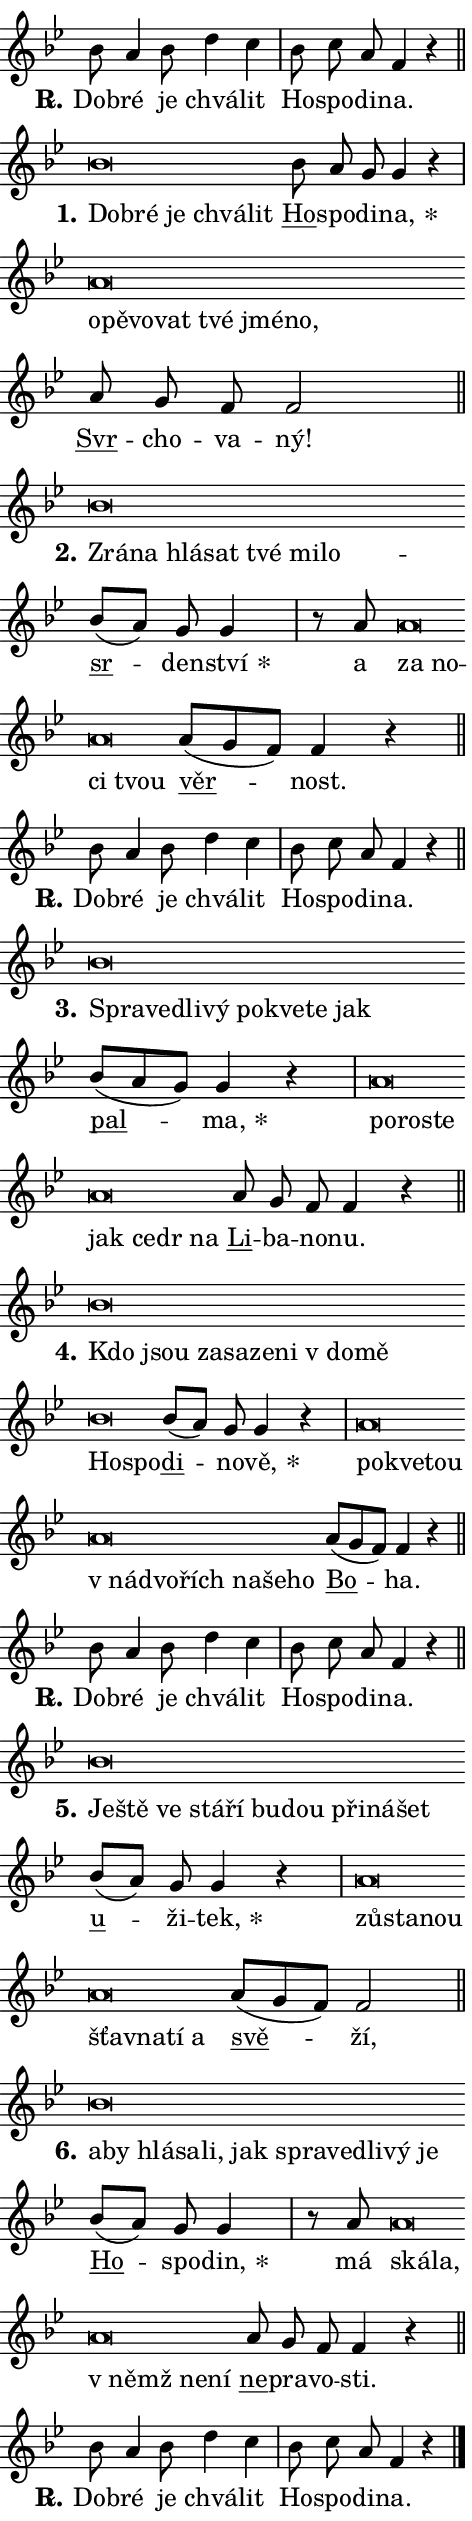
\version "2.24.0"
\header { tagline = "" }
\paper {
  indent = 0\cm
  top-margin = 0\cm
  right-margin = 0.13\cm % to fit lyric hyphens
  bottom-margin = 0\cm
  left-margin = 0\cm
  paper-width = 8\cm
  page-breaking = #ly:one-page-breaking
  system-system-spacing.basic-distance = #11
  score-system-spacing.basic-distance = #11
  ragged-last = ##f
}


%% Author: Thomas Morley
%% https://lists.gnu.org/archive/html/lilypond-user/2020-05/msg00002.html
#(define (line-position grob)
"Returns position of @var[grob} in current system:
   @code{'start}, if at first time-step
   @code{'end}, if at last time-step
   @code{'middle} otherwise
"
  (let* ((col (ly:item-get-column grob))
         (ln (ly:grob-object col 'left-neighbor))
         (rn (ly:grob-object col 'right-neighbor))
         (col-to-check-left (if (ly:grob? ln) ln col))
         (col-to-check-right (if (ly:grob? rn) rn col))
         (break-dir-left
           (and
             (ly:grob-property col-to-check-left 'non-musical #f)
             (ly:item-break-dir col-to-check-left)))
         (break-dir-right
           (and
             (ly:grob-property col-to-check-right 'non-musical #f)
             (ly:item-break-dir col-to-check-right))))
        (cond ((eqv? 1 break-dir-left) 'start)
              ((eqv? -1 break-dir-right) 'end)
              (else 'middle))))

#(define (tranparent-at-line-position vctor)
  (lambda (grob)
  "Relying on @code{line-position} select the relevant enry from @var{vctor}.
Used to determine transparency,"
    (case (line-position grob)
      ((end) (not (vector-ref vctor 0)))
      ((middle) (not (vector-ref vctor 1)))
      ((start) (not (vector-ref vctor 2))))))

noteHeadBreakVisibility =
#(define-music-function (break-visibility)(vector?)
"Makes @code{NoteHead}s transparent relying on @var{break-visibility}"
#{
  \override NoteHead.transparent =
    #(tranparent-at-line-position break-visibility)
#})

#(define delete-ledgers-for-transparent-note-heads
  (lambda (grob)
    "Reads whether a @code{NoteHead} is transparent.
If so this @code{NoteHead} is removed from @code{'note-heads} from
@var{grob}, which is supposed to be @code{LedgerLineSpanner}.
As a result ledgers are not printed for this @code{NoteHead}"
    (let* ((nhds-array (ly:grob-object grob 'note-heads))
           (nhds-list
             (if (ly:grob-array? nhds-array)
                 (ly:grob-array->list nhds-array)
                 '()))
           ;; Relies on the transparent-property being done before
           ;; Staff.LedgerLineSpanner.after-line-breaking is executed.
           ;; This is fragile ...
           (to-keep
             (remove
               (lambda (nhd)
                 (ly:grob-property nhd 'transparent #f))
               nhds-list)))
      ;; TODO find a better method to iterate over grob-arrays, similiar
      ;; to filter/remove etc for lists
      ;; For now rebuilt from scratch
      (set! (ly:grob-object grob 'note-heads)  '())
      (for-each
        (lambda (nhd)
          (ly:pointer-group-interface::add-grob grob 'note-heads nhd))
        to-keep))))

squashNotes = {
  \override NoteHead.X-extent = #'(-0.2 . 0.2)
  \override NoteHead.Y-extent = #'(-0.75 . 0)
  \override NoteHead.stencil =
    #(lambda (grob)
       (let ((pos (ly:grob-property grob 'staff-position)))
         (begin
           (if (< pos -7) (display "ERROR: Lower brevis then expected\n") (display ""))
           (if (<= pos -6) ly:text-interface::print ly:note-head::print))))
}
unSquashNotes = {
  \revert NoteHead.X-extent
  \revert NoteHead.Y-extent
  \revert NoteHead.stencil
}

hideNotes = \noteHeadBreakVisibility #begin-of-line-visible
unHideNotes = \noteHeadBreakVisibility #all-visible

% work-around for resetting accidentals
% https://lilypond.org/doc/v2.23/Documentation/notation/displaying-rhythms#unmetered-music
cadenzaMeasure = {
  \cadenzaOff
  \partial 1024 s1024
  \cadenzaOn
}

#(define-markup-command (accent layout props text) (markup?)
  "Underline accented syllable"
  (interpret-markup layout props
    #{\markup \override #'(offset . 4.3) \underline { #text }#}))

responsum = \markup \concat {
  "R" \hspace #-1.05 \path #0.1 #'((moveto 0 0.07) (lineto 0.9 0.8)) \hspace #0.05 "."
}

spaceSize = #0.6828661417322834 % exact space size for TeX Gyre Schola

\layout {
  \context {
    \Staff
    \remove "Time_signature_engraver"
    \override LedgerLineSpanner.after-line-breaking = #delete-ledgers-for-transparent-note-heads
  }
  \context {
    \Lyrics {
      \override LyricSpace.minimum-distance = \spaceSize
      \override LyricText.font-name = #"TeX Gyre Schola"
      \override LyricText.font-size = 1
      \override StanzaNumber.font-name = #"TeX Gyre Schola Bold"
      \override StanzaNumber.font-size = 1
    }
  }
  \context {
    \Score 
    \override NoteHead.text =
      #(lambda (grob) 
        (let ((pos (ly:grob-property grob 'staff-position)))
          #{\markup {
            \combine
              \halign #-0.55 \raise #(if (= pos -6) 0 0.5) \override #'(thickness . 2) \draw-line #'(3.2 . 0)
              \musicglyph "noteheads.sM1"
          }#}))
  }
}

% magnetic-lyrics.ily
%
%   written by
%     Jean Abou Samra <jean@abou-samra.fr>
%     Werner Lemberg <wl@gnu.org>
%
%   adapted by
%     Jiri Hon <jiri.hon@gmail.com>
%
% Version 2022-Apr-15

% https://www.mail-archive.com/lilypond-user@gnu.org/msg149350.html

#(define (Left_hyphen_pointer_engraver context)
   "Collect syllable-hyphen-syllable occurrences in lyrics and store
them in properties.  This engraver only looks to the left.  For
example, if the lyrics input is @code{foo -- bar}, it does the
following.

@itemize @bullet
@item
Set the @code{text} property of the @code{LyricHyphen} grob between
@q{foo} and @q{bar} to @code{foo}.

@item
Set the @code{left-hyphen} property of the @code{LyricText} grob with
text @q{foo} to the @code{LyricHyphen} grob between @q{foo} and
@q{bar}.
@end itemize

Use this auxiliary engraver in combination with the
@code{lyric-@/text::@/apply-@/magnetic-@/offset!} hook."
   (let ((hyphen #f)
         (text #f))
     (make-engraver
      (acknowledgers
       ((lyric-syllable-interface engraver grob source-engraver)
        (set! text grob)))
      (end-acknowledgers
       ((lyric-hyphen-interface engraver grob source-engraver)
        ;(when (not (grob::has-interface grob 'lyric-space-interface))
          (set! hyphen grob)));)
      ((stop-translation-timestep engraver)
       (when (and text hyphen)
         (ly:grob-set-object! text 'left-hyphen hyphen))
       (set! text #f)
       (set! hyphen #f)))))

#(define (lyric-text::apply-magnetic-offset! grob)
   "If the space between two syllables is less than the value in
property @code{LyricText@/.details@/.squash-threshold}, move the right
syllable to the left so that it gets concatenated with the left
syllable.

Use this function as a hook for
@code{LyricText@/.after-@/line-@/breaking} if the
@code{Left_@/hyphen_@/pointer_@/engraver} is active."
   (let ((hyphen (ly:grob-object grob 'left-hyphen #f)))
     (when hyphen
       (let ((left-text (ly:spanner-bound hyphen LEFT)))
         (when (grob::has-interface left-text 'lyric-syllable-interface)
           (let* ((common (ly:grob-common-refpoint grob left-text X))
                  (this-x-ext (ly:grob-extent grob common X))
                  (left-x-ext
                   (begin
                     ;; Trigger magnetism for left-text.
                     (ly:grob-property left-text 'after-line-breaking)
                     (ly:grob-extent left-text common X)))
                  ;; `delta` is the gap width between two syllables.
                  (delta (- (interval-start this-x-ext)
                            (interval-end left-x-ext)))
                  (details (ly:grob-property grob 'details))
                  (threshold (assoc-get 'squash-threshold details 0.2)))
             (when (< delta threshold)
               (let* (;; We have to manipulate the input text so that
                      ;; ligatures crossing syllable boundaries are not
                      ;; disabled.  For languages based on the Latin
                      ;; script this is essentially a beautification.
                      ;; However, for non-Western scripts it can be a
                      ;; necessity.
                      (lt (ly:grob-property left-text 'text))
                      (rt (ly:grob-property grob 'text))
                      (is-space (grob::has-interface hyphen 'lyric-space-interface))
                      (space (if is-space " " ""))
                      (extra-delta (if is-space spaceSize 0))
                      ;; Append new syllable.
                      (ltrt-space (if (and (string? lt) (string? rt))
                                (string-append lt space rt)
                                (make-concat-markup (list lt space rt))))
                      ;; Right-align `ltrt` to the right side.
                      (ltrt-space-markup (grob-interpret-markup
                               grob
                               (make-translate-markup
                                (cons (interval-length this-x-ext) 0)
                                (make-right-align-markup ltrt-space)))))
                 (begin
                   ;; Don't print `left-text`.
                   (ly:grob-set-property! left-text 'stencil #f)
                   ;; Set text and stencil (which holds all collected
                   ;; syllables so far) and shift it to the left.
                   (ly:grob-set-property! grob 'text ltrt-space)
                   (ly:grob-set-property! grob 'stencil ltrt-space-markup)
                   (ly:grob-translate-axis! grob (- (- delta extra-delta)) X))))))))))


#(define (lyric-hyphen::displace-bounds-first grob)
   ;; Make very sure this callback isn't triggered too early.
   (let ((left (ly:spanner-bound grob LEFT))
         (right (ly:spanner-bound grob RIGHT)))
     (ly:grob-property left 'after-line-breaking)
     (ly:grob-property right 'after-line-breaking)
     (ly:lyric-hyphen::print grob)))

squashThreshold = #0.4

\layout {
  \context {
    \Lyrics
    \consists #Left_hyphen_pointer_engraver
    \override LyricText.after-line-breaking =
      #lyric-text::apply-magnetic-offset!
    \override LyricHyphen.stencil = #lyric-hyphen::displace-bounds-first
    \override LyricText.details.squash-threshold = \squashThreshold
    \override LyricHyphen.minimum-distance = 0
    \override LyricHyphen.minimum-length = \squashThreshold
  }
}

squashText = \override LyricText.details.squash-threshold = 9999
unSquashText = \override LyricText.details.squash-threshold = \squashThreshold

leftText = \override LyricText.self-alignment-X = #LEFT
unLeftText = \revert LyricText.self-alignment-X

starOffset = #(lambda (grob) 
                (let ((x_offset (ly:self-alignment-interface::aligned-on-x-parent grob)))
                  (if (= x_offset 0) 0 (+ x_offset 1.2))))

star = #(define-music-function (syllable)(string?)
"Append star separator at the end of a syllable"
#{
  \once \override LyricText.X-offset = #starOffset
  \lyricmode { \markup {
    #syllable
    \override #'((font-name . "TeX Gyre Schola Bold")) \hspace #0.2 \lower #0.65 \larger "*"
  } }
#})

starAccent = #(define-music-function (syllable)(string?)
"Append star separator at the end of a syllable and make accent"
#{
  \once \override LyricText.X-offset = #starOffset
  \lyricmode { \markup {
    \accent #syllable
    \override #'((font-name . "TeX Gyre Schola Bold")) \hspace #0.2 \lower #0.65 \larger "*"
  } }
#})

breath = #(define-music-function (syllable)(string?)
"Append breathing indicator at the end of a syllable"
#{
  \lyricmode { \markup { #syllable "+" } }
#})

optionalBreath = #(define-music-function (syllable)(string?)
"Append optional breathing indicator at the end of a syllable"
#{
  \lyricmode { \markup { #syllable "(+)" } }
#})


\score {
    <<
        \new Voice = "melody" { \cadenzaOn \key bes \major \relative { bes'8 a4 bes8 d4 c \cadenzaMeasure \bar "|" bes8 c a f4 r \cadenzaMeasure \bar "||" \break } }
        \new Lyrics \lyricsto "melody" { \lyricmode { \set stanza = \responsum
Dob -- ré je chvá -- lit Ho -- spo -- di -- na. } }
    >>
    \layout {}
}

\score {
    <<
        \new Voice = "melody" { \cadenzaOn \key bes \major \relative { \squashNotes bes'\breve*1/16 \hideNotes \breve*1/16 \bar "" \breve*1/16 \bar "" \breve*1/16 \breve*1/16 \bar "" \unHideNotes \unSquashNotes \bar "" bes8 a g g4 r \cadenzaMeasure \bar "|" \squashNotes a\breve*1/16 \hideNotes \breve*1/16 \bar "" \breve*1/16 \bar "" \breve*1/16 \bar "" \breve*1/16 \bar "" \breve*1/16 \breve*1/16 \bar "" \unHideNotes \unSquashNotes \bar "" a8 g f f2 \cadenzaMeasure \bar "||" \break } }
        \new Lyrics \lyricsto "melody" { \lyricmode { \set stanza = "1."
\leftText Dob -- \squashText ré je chvá -- lit \unLeftText \unSquashText \markup \accent Ho -- spo -- di -- \star na, \leftText o -- \squashText pě -- vo -- vat tvé jmé -- no, \unLeftText \unSquashText \markup \accent Svr -- cho -- va -- ný! } }
    >>
    \layout {}
}

\score {
    <<
        \new Voice = "melody" { \cadenzaOn \key bes \major \relative { \squashNotes bes'\breve*1/16 \hideNotes \breve*1/16 \bar "" \breve*1/16 \bar "" \breve*1/16 \bar "" \breve*1/16 \bar "" \breve*1/16 \breve*1/16 \bar "" \unHideNotes \unSquashNotes \bar "" bes8[( a)] g g4 \cadenzaMeasure \bar "|" r8 a \squashNotes a\breve*1/16 \hideNotes \breve*1/16 \bar "" \breve*1/16 \breve*1/16 \bar "" \unHideNotes \unSquashNotes \bar "" a8[( g f)] f4 r \cadenzaMeasure \bar "||" \break } }
        \new Lyrics \lyricsto "melody" { \lyricmode { \set stanza = "2."
\leftText Zrá -- \squashText na hlá -- sat tvé mi -- lo -- \unLeftText \unSquashText \markup \accent sr -- den -- \star ství a \leftText za \squashText no -- ci tvou \unLeftText \unSquashText \markup \accent věr -- nost. } }
    >>
    \layout {}
}

\score {
    <<
        \new Voice = "melody" { \cadenzaOn \key bes \major \relative { bes'8 a4 bes8 d4 c \cadenzaMeasure \bar "|" bes8 c a f4 r \cadenzaMeasure \bar "||" \break } }
        \new Lyrics \lyricsto "melody" { \lyricmode { \set stanza = \responsum
Dob -- ré je chvá -- lit Ho -- spo -- di -- na. } }
    >>
    \layout {}
}

\score {
    <<
        \new Voice = "melody" { \cadenzaOn \key bes \major \relative { \squashNotes bes'\breve*1/16 \hideNotes \breve*1/16 \bar "" \breve*1/16 \bar "" \breve*1/16 \bar "" \breve*1/16 \bar "" \breve*1/16 \bar "" \breve*1/16 \breve*1/16 \bar "" \unHideNotes \unSquashNotes \bar "" bes8[( a g)] g4 r \cadenzaMeasure \bar "|" \squashNotes a\breve*1/16 \hideNotes \breve*1/16 \bar "" \breve*1/16 \bar "" \breve*1/16 \bar "" \breve*1/16 \bar "" \breve*1/16 \breve*1/16 \bar "" \unHideNotes \unSquashNotes \bar "" a8 g f f4 r \cadenzaMeasure \bar "||" \break } }
        \new Lyrics \lyricsto "melody" { \lyricmode { \set stanza = "3."
\leftText Spra -- \squashText ve -- dli -- vý po -- kve -- te jak \unLeftText \unSquashText \markup \accent pal -- \star ma, \leftText po -- \squashText ro -- ste jak ce -- dr na \unLeftText \unSquashText \markup \accent Li -- ba -- no -- nu. } }
    >>
    \layout {}
}

\score {
    <<
        \new Voice = "melody" { \cadenzaOn \key bes \major \relative { \squashNotes bes'\breve*1/16 \hideNotes \breve*1/16 \bar "" \breve*1/16 \bar "" \breve*1/16 \bar "" \breve*1/16 \bar "" \breve*1/16 \bar "" \breve*1/16 \bar "" \breve*1/16 \bar "" \breve*1/16 \breve*1/16 \bar "" \unHideNotes \unSquashNotes \bar "" bes8[( a)] g g4 r \cadenzaMeasure \bar "|" \squashNotes a\breve*1/16 \hideNotes \breve*1/16 \bar "" \breve*1/16 \bar "" \breve*1/16 \bar "" \breve*1/16 \bar "" \breve*1/16 \bar "" \breve*1/16 \bar "" \breve*1/16 \breve*1/16 \bar "" \unHideNotes \unSquashNotes \bar "" a8[( g f)] f4 r \cadenzaMeasure \bar "||" \break } }
        \new Lyrics \lyricsto "melody" { \lyricmode { \set stanza = "4."
\leftText Kdo \squashText jsou za -- sa -- ze -- ni "v do" -- mě Ho -- spo -- \unLeftText \unSquashText \markup \accent di -- no -- \star vě, \leftText po -- \squashText kve -- tou "v ná" -- dvo -- řích na -- še -- ho \unLeftText \unSquashText \markup \accent Bo -- ha. } }
    >>
    \layout {}
}

\score {
    <<
        \new Voice = "melody" { \cadenzaOn \key bes \major \relative { bes'8 a4 bes8 d4 c \cadenzaMeasure \bar "|" bes8 c a f4 r \cadenzaMeasure \bar "||" \break } }
        \new Lyrics \lyricsto "melody" { \lyricmode { \set stanza = \responsum
Dob -- ré je chvá -- lit Ho -- spo -- di -- na. } }
    >>
    \layout {}
}

\score {
    <<
        \new Voice = "melody" { \cadenzaOn \key bes \major \relative { \squashNotes bes'\breve*1/16 \hideNotes \breve*1/16 \bar "" \breve*1/16 \bar "" \breve*1/16 \bar "" \breve*1/16 \bar "" \breve*1/16 \bar "" \breve*1/16 \bar "" \breve*1/16 \bar "" \breve*1/16 \breve*1/16 \bar "" \unHideNotes \unSquashNotes \bar "" bes8[( a)] g g4 r \cadenzaMeasure \bar "|" \squashNotes a\breve*1/16 \hideNotes \breve*1/16 \bar "" \breve*1/16 \bar "" \breve*1/16 \bar "" \breve*1/16 \bar "" \breve*1/16 \breve*1/16 \bar "" \unHideNotes \unSquashNotes \bar "" a8[( g f)] f2 \cadenzaMeasure \bar "||" \break } }
        \new Lyrics \lyricsto "melody" { \lyricmode { \set stanza = "5."
\leftText Je -- \squashText ště ve stá -- ří bu -- dou při -- ná -- šet \unLeftText \unSquashText \markup \accent u -- ži -- \star tek, \leftText zů -- \squashText sta -- nou šťav -- na -- tí a \unLeftText \unSquashText \markup \accent svě -- ží, } }
    >>
    \layout {}
}

\score {
    <<
        \new Voice = "melody" { \cadenzaOn \key bes \major \relative { \squashNotes bes'\breve*1/16 \hideNotes \breve*1/16 \bar "" \breve*1/16 \bar "" \breve*1/16 \bar "" \breve*1/16 \bar "" \breve*1/16 \bar "" \breve*1/16 \bar "" \breve*1/16 \bar "" \breve*1/16 \bar "" \breve*1/16 \breve*1/16 \bar "" \unHideNotes \unSquashNotes \bar "" bes8[( a)] g g4 \cadenzaMeasure \bar "|" r8 a \squashNotes a\breve*1/16 \hideNotes \breve*1/16 \bar "" \breve*1/16 \bar "" \breve*1/16 \breve*1/16 \bar "" \unHideNotes \unSquashNotes \bar "" a8 g f f4 r \cadenzaMeasure \bar "||" \break } }
        \new Lyrics \lyricsto "melody" { \lyricmode { \set stanza = "6."
\leftText a -- \squashText by hlá -- sa -- li, jak spra -- ve -- dli -- vý je \unLeftText \unSquashText \markup \accent Ho -- spo -- \star din, má \leftText ská -- \squashText la, "v němž" ne -- ní \unLeftText \unSquashText \markup \accent ne -- pra -- vo -- sti. } }
    >>
    \layout {}
}

\score {
    <<
        \new Voice = "melody" { \cadenzaOn \key bes \major \relative { bes'8 a4 bes8 d4 c \cadenzaMeasure \bar "|" bes8 c a f4 r \cadenzaMeasure \bar "||" \break } \bar "|." }
        \new Lyrics \lyricsto "melody" { \lyricmode { \set stanza = \responsum
Dob -- ré je chvá -- lit Ho -- spo -- di -- na. } }
    >>
    \layout {}
}
